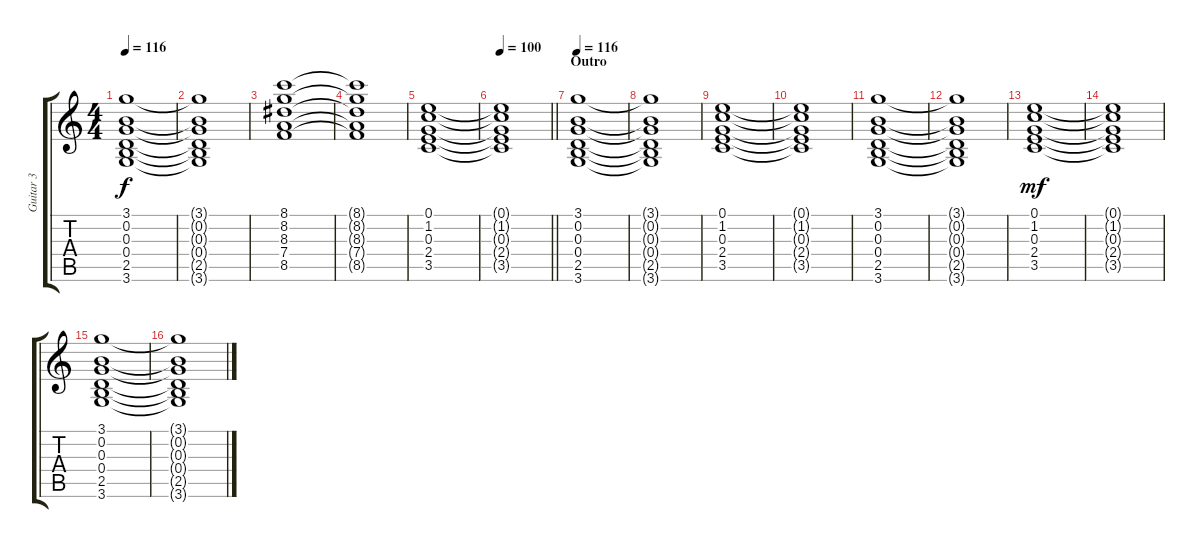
\track ("Guitar 3" "Guitar 3") {instrument electricguitarclean}
\staff {score tabs}
\tuning (E4 B3 G3 D3 A2 E2) {hide}
\ts (4 4)
\tempo 116
\clef g2
\ks c
(3.1 0.2 0.3 0.4 2.5 3.6).1{dy f} |
(3.1{t} 0.2{t} 0.3{t} 0.4{t} 2.5{t} 3.6{t}).1 |
(8.1 8.2 8.3 7.4 8.5).1 |
(8.1{t} 8.2{t} 8.3{t} 7.4{t} 8.5{t}).1 |
(0.1 1.2 0.3 2.4 3.5).1 |
\tempo 100
\barLineRight lightlight
(0.1{t} 1.2{t} 0.3{t} 2.4{t} 3.5{t}).1 |
\section ("" "Outro")
\tempo 116
(3.1 0.2 0.3 0.4 2.5 3.6).1 |
(3.1{t} 0.2{t} 0.3{t} 0.4{t} 2.5{t} 3.6{t}).1 |
(0.1 1.2 0.3 2.4 3.5).1 |
(0.1{t} 1.2{t} 0.3{t} 2.4{t} 3.5{t}).1 |
(3.1 0.2 0.3 0.4 2.5 3.6).1 |
(3.1{t} 0.2{t} 0.3{t} 0.4{t} 2.5{t} 3.6{t}).1 |
(0.1 1.2 0.3 2.4 3.5).1{dy mf} |
(0.1{t} 1.2{t} 0.3{t} 2.4{t} 3.5{t}).1 |
(3.1 0.2 0.3 0.4 2.5 3.6).1 |
(3.1{t} 0.2{t} 0.3{t} 0.4{t} 2.5{t} 3.6{t}).1
